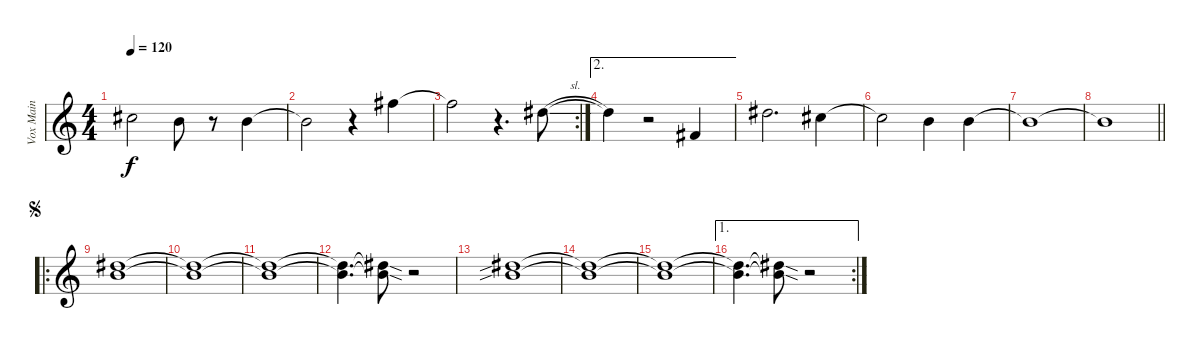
\track ("Vox Main" "Vox Main") {instrument electricbasspick}
\staff {score}
\tuning (Db4 Ab3 E3 B2 Gb2 B1) {hide}
\ts (4 4)
\tempo 120
\clef g2
\ks c
5.2{t}.2{dy f} 3.2.8 r.8 3.2.4 |
3.2{t}.2 r.4 5.1.4 |
\rc 2
5.1{t}.2 r.4{d} 7.2{sl}.8 |
\ae 2
7.2{t}.4 r.2 2.3.4 |
7.2.2{d} 5.2.4 |
5.2{t}.2 3.2.4 3.2.4 |
3.2{t}.1 |
\barLineRight lightlight
3.2{t}.1 |
\ro
\jump segno
(2.1 3.2).1 |
(2.1{t} 3.2{t}).1 |
(2.1{t} 3.2{t}).1 |
(2.1{t} 3.2{t}).4{d} (2.1{sod t} 3.2{sod t}).8 r.2 |
(2.1{sib} 3.2{sib}).1 |
(2.1{t} 3.2{t}).1 |
(2.1{t} 3.2{t}).1 |
\ae 1
\rc 2
(2.1{t} 3.2{t}).4{d} (2.1{sod t} 3.2{sod t}).8 r.2
